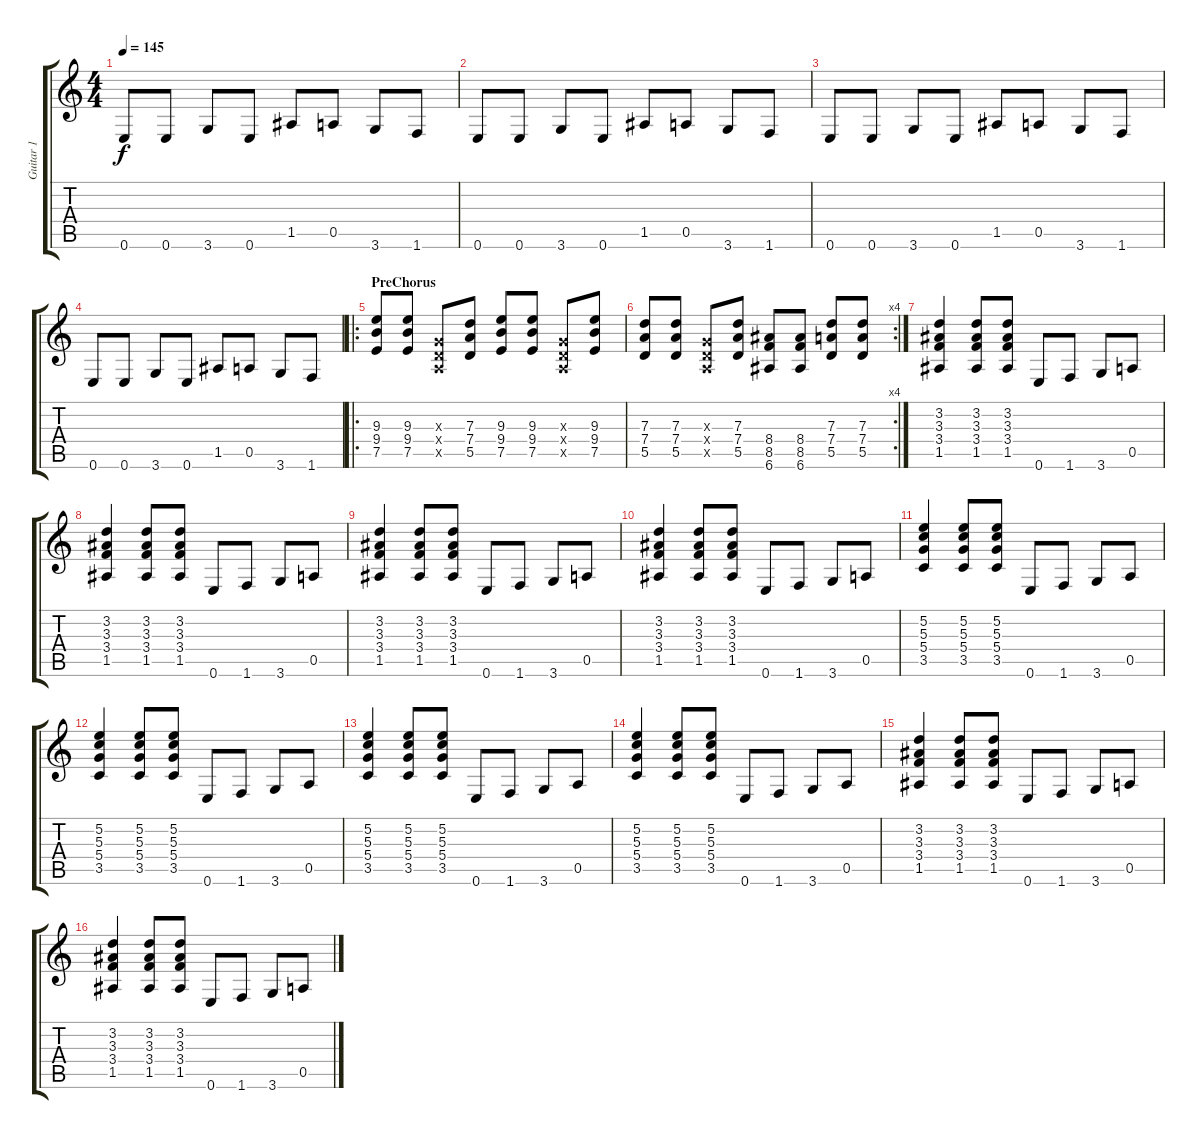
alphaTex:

\track ("Guitar 1" "Guitar 1") {instrument distortionguitar}
\staff {score tabs}
\tuning (E4 B3 G3 D3 A2 E2) {hide}
\ts (4 4)
\tempo 145
\clef g2
\ks c
0.6.8{dy f} 0.6.8 3.6.8 0.6.8 1.5.8 0.5.8 3.6.8 1.6.8 |
0.6.8 0.6.8 3.6.8 0.6.8 1.5.8 0.5.8 3.6.8 1.6.8 |
0.6.8 0.6.8 3.6.8 0.6.8 1.5.8 0.5.8 3.6.8 1.6.8 |
0.6.8 0.6.8 3.6.8 0.6.8 1.5.8 0.5.8 3.6.8 1.6.8 |
\ro
\section ("" "PreChorus")
(9.3 9.4 7.5).8 (9.3 9.4 7.5).8 (0.3{x} 0.4{x} 0.5{x}).8 (7.3 7.4 5.5).8 (9.3 9.4 7.5).8 (9.3 9.4 7.5).8 (0.3{x} 0.4{x} 0.5{x}).8 (9.3 9.4 7.5).8 |
\rc 4
(7.3 7.4 5.5).8 (7.3 7.4 5.5).8 (0.3{x} 0.4{x} 0.5{x}).8 (7.3 7.4 5.5).8 (8.4 8.5 6.6).8 (8.4 8.5 6.6).8 (7.3 7.4 5.5).8 (7.3 7.4 5.5).8 |
(3.2 3.3 3.4 1.5).4 (3.2 3.3 3.4 1.5).8 (3.2 3.3 3.4 1.5).8 0.6.8 1.6.8 3.6.8 0.5.8 |
(3.2 3.3 3.4 1.5).4 (3.2 3.3 3.4 1.5).8 (3.2 3.3 3.4 1.5).8 0.6.8 1.6.8 3.6.8 0.5.8 |
(3.2 3.3 3.4 1.5).4 (3.2 3.3 3.4 1.5).8 (3.2 3.3 3.4 1.5).8 0.6.8 1.6.8 3.6.8 0.5.8 |
(3.2 3.3 3.4 1.5).4 (3.2 3.3 3.4 1.5).8 (3.2 3.3 3.4 1.5).8 0.6.8 1.6.8 3.6.8 0.5.8 |
(5.2 5.3 5.4 3.5).4 (5.2 5.3 5.4 3.5).8 (5.2 5.3 5.4 3.5).8 0.6.8 1.6.8 3.6.8 0.5.8 |
(5.2 5.3 5.4 3.5).4 (5.2 5.3 5.4 3.5).8 (5.2 5.3 5.4 3.5).8 0.6.8 1.6.8 3.6.8 0.5.8 |
(5.2 5.3 5.4 3.5).4 (5.2 5.3 5.4 3.5).8 (5.2 5.3 5.4 3.5).8 0.6.8 1.6.8 3.6.8 0.5.8 |
(5.2 5.3 5.4 3.5).4 (5.2 5.3 5.4 3.5).8 (5.2 5.3 5.4 3.5).8 0.6.8 1.6.8 3.6.8 0.5.8 |
(3.2 3.3 3.4 1.5).4 (3.2 3.3 3.4 1.5).8 (3.2 3.3 3.4 1.5).8 0.6.8 1.6.8 3.6.8 0.5.8 |
(3.2 3.3 3.4 1.5).4 (3.2 3.3 3.4 1.5).8 (3.2 3.3 3.4 1.5).8 0.6.8 1.6.8 3.6.8 0.5.8
